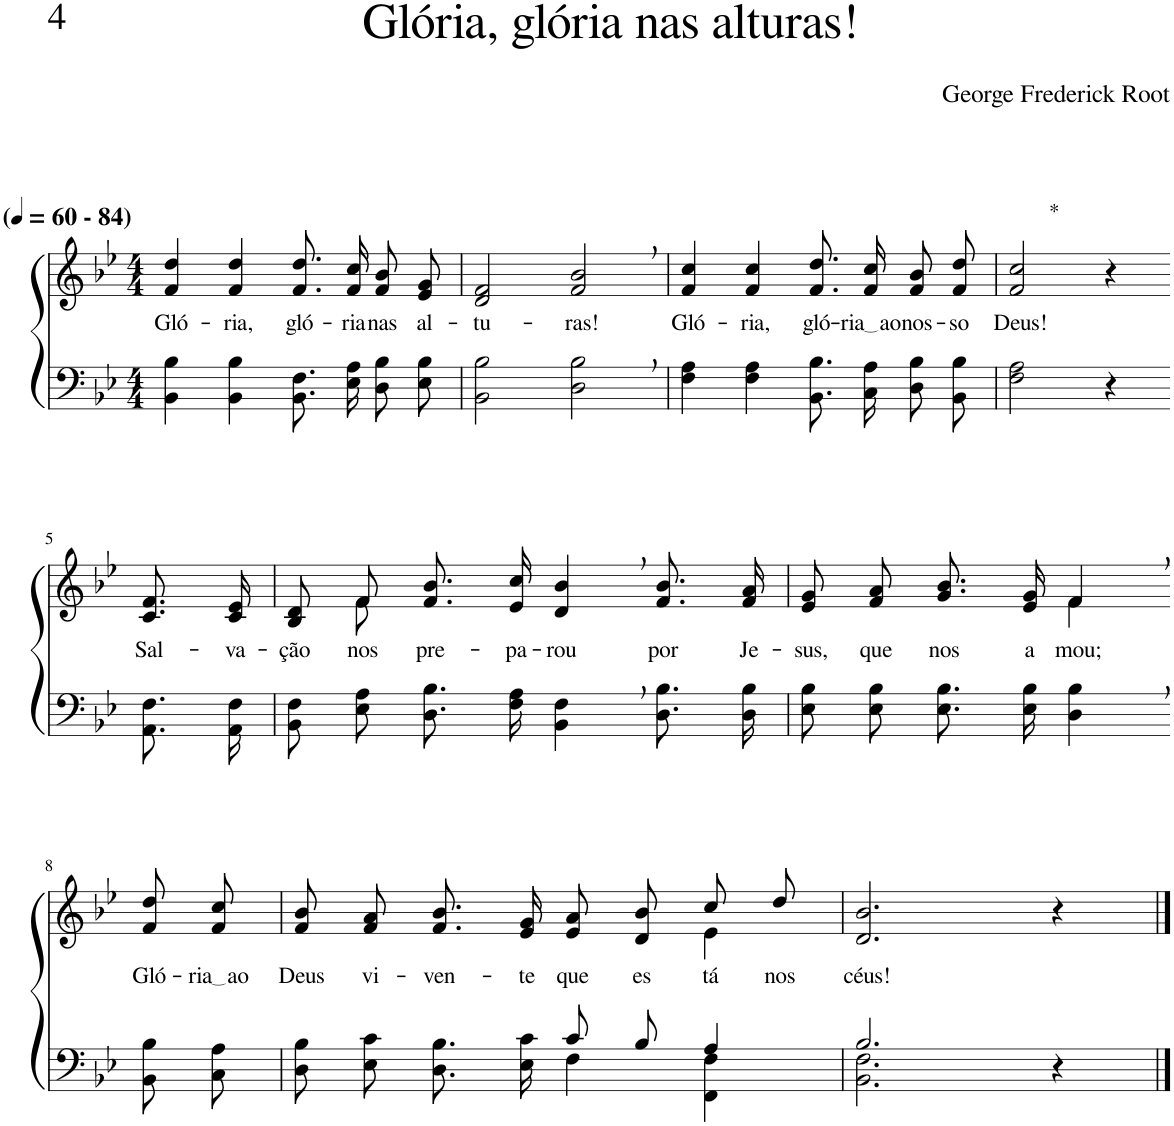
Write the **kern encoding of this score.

**kern	**kern	**text
*part2	*part1	*part1
*staff2	*staff1	*staff1
*I"Parte III e IV	*I"Parte I e II	*
*clefF4	*clefG2	*
*Trd1c2	*Trd1c2	*
*k[b-e-]	*k[b-e-]	*
*M4/4	*M4/4	*
*MM60	*MM60	*
=1	=1	=1
!	!LO:TX:a:B:t=(	!
!	!LO:TX:a:B:t=- 84)	!
!	!	!LO:LY:b
4BB-\ 4B-\	4f/ 4dd/	Gló-
!	!	!LO:LY:b
4BB-\ 4B-\	4f/ 4dd/	-ria,
!	!	!LO:LY:b
8.BB-\ 8.F\L	8.f/ 8.dd/L	gló-
!	!	!LO:LY:b
16E-\ 16A\Jk	16f/ 16cc/Jk	-ria
!	!	!LO:LY:b
8D\ 8B-\L	8f/ 8b-/L	nas
!	!	!LO:LY:b
8E-\ 8B-\J	8e-/ 8g/J	al-
=2	=2	=2
!	!	!LO:LY:b
2BB-\ 2B-\	2d/ 2f/	-tu-
!	!	!LO:LY:b
2D\, 2B-\,	2f/, 2b-/,	-ras!
=3	=3	=3
!	!	!LO:LY:b
4F\ 4A\	4f/ 4cc/	Gló-
!	!	!LO:LY:b
4F\ 4A\	4f/ 4cc/	-ria,
!	!	!LO:LY:b
8.BB-\ 8.B-\L	8.f/ 8.dd/L	gló-
!	!	!LO:LY:b
16C\ 16A\Jk	16f/ 16cc/Jk	ria ao
!	!	!LO:LY:b
8D\ 8B-\L	8f/ 8b-/L	nos-
!	!	!LO:LY:b
8BB-\ 8B-\J	8f/ 8dd/J	-so
=4	=4	=4
!	!LO:TX:a:t=*	!
!	!	!LO:LY:b
2F\ 2A\	2f/ 2cc/	Deus!
4r	4r	.
!!LO:LB:g=z
=5-	=5-	=5-
!	!	!LO:LY:b
8.AA/ 8.F/L	8.c/ 8.f/L	Sal-
!	!	!LO:LY:b
16AA/ 16F/Jk	16c/ 16e-/Jk	-va-
=6	=6	=6
!	!	!LO:LY:b
*	*^	*
8BB-\ 8F\L	8B-/ 8d/L	8ryy	-ção
!	!	!	!LO:LY:b
8E-\ 8A\J	8f/J	8f\	nos
!	!	!	!LO:LY:b
8.D\ 8.B-\L	8.f/ 8.b-/L	2.ryy	pre-
!	!	!	!LO:LY:b
16F\ 16A\Jk	16e-/ 16cc/Jk	.	-pa-
!	!	!	!LO:LY:b
4BB-\, 4F\,	4d/, 4b-/,	.	-rou
!	!	!	!LO:LY:b
8.D\ 8.B-\L	8.f/ 8.b-/L	.	por
!	!	!	!LO:LY:b
16D\ 16B-\Jk	16f/ 16a/Jk	.	Je-
=7	=7	=7	=7
!	!	!	!LO:LY:b
8E-\ 8B-\L	8e-/ 8g/L	2ryy	-sus,
!	!	!	!LO:LY:b
8E-\ 8B-\J	8f/ 8a/J	.	que
!	!	!	!LO:LY:b
8.E-\ 8.B-\L	8.g/ 8.b-/L	.	nos
!	!	!	!LO:LY:b
16E-\ 16B-\Jk	16e-/ 16g/Jk	.	a-
!	!	!	!LO:LY:b
4D\, 4B-\,	4f,/	4f\	-mou;
!!LO:LB:g=z
=8-	=8-	=8-	=8-
!	!	!	!LO:LY:b
*	*v	*v	*
8BB-\ 8B-\L	8f/ 8dd/L	Gló-
!	!	!LO:LY:b
8C\ 8A\J	8f/ 8cc/J	ria ao
=9	=9	=9
*^	*	*
!	!	!	!LO:LY:b
*	*	*^	*
2ryy	8D\ 8B-\L	8f/ 8b-/L	2.ryy	Deus
!	!	!	!	!LO:LY:b
.	8E-\ 8c\J	8f/ 8a/J	.	vi-
!	!	!	!	!LO:LY:b
.	8.D\ 8.B-\L	8.f/ 8.b-/L	.	-ven-
!	!	!	!	!LO:LY:b
.	16E-\ 16c\Jk	16e-/ 16g/Jk	.	-te
!	!	!	!	!LO:LY:b
8c/L	4F\	8e-/ 8a/L	.	que
!	!	!	!	!LO:LY:b
8B-/J	.	8d/ 8b-/J	.	es-
!	!	!	!	!LO:LY:b
4A/	4FF\ 4F\	8cc/L	4e-\	-tá
!	!	!	!	!LO:LY:b
.	.	8dd/J	.	nos
*	*	*v	*v	*
=10	=10	=10	=10
!	!	!	!LO:LY:b
2.B-/	2.BB-\ 2.F\	2.d/ 2.b-/	céus!
4r	4ryy	4r	.
*v	*v	*	*
==	==	==
*-	*-	*-
